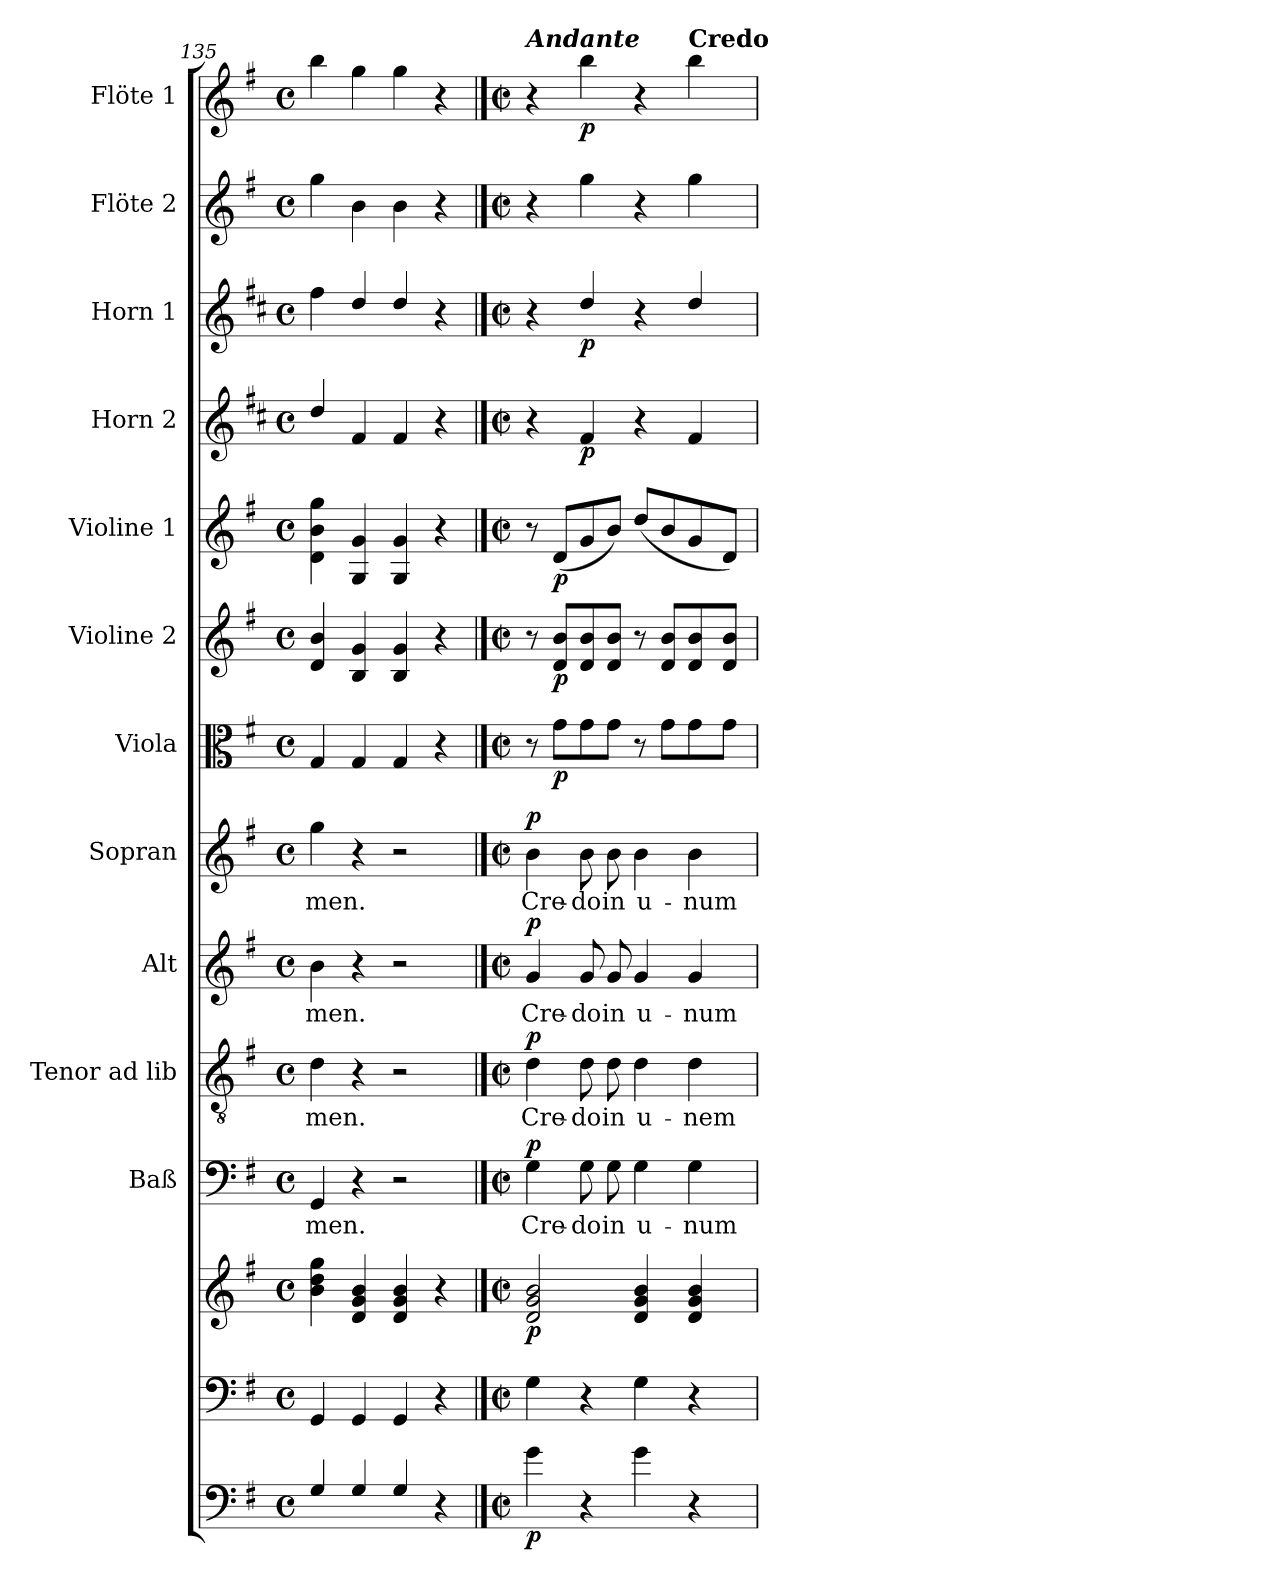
**kern	**dynam	**kern	**kern	**dynam	**kern	**text	**dynam	**kern	**text	**dynam	**kern	**text	**dynam	**kern	**text	**dynam	**kern	**dynam	**kern	**dynam	**kern	**dynam	**kern	**dynam	**kern	**dynam	**kern	**kern	**dynam
*part13	*part13	*part12	*part12	*part12	*part11	*part11	*part11	*part10	*part10	*part10	*part9	*part9	*part9	*part8	*part8	*part8	*part7	*part7	*part6	*part6	*part5	*part5	*part4	*part4	*part3	*part3	*part2	*part1	*part1
*staff14	*staff14	*staff13	*staff12	*staff12/13	*staff11	*staff11	*staff11	*staff10	*staff10	*staff10	*staff9	*staff9	*staff9	*staff8	*staff8	*staff8	*staff7	*staff7	*staff6	*staff6	*staff5	*staff5	*staff4	*staff4	*staff3	*staff3	*staff2	*staff1	*staff1
*	*	*	*	*	*I"Baß	*	*	*I"Tenor ad lib	*	*	*I"Alt	*	*	*I"Sopran	*	*	*I"Viola	*	*I"Violine 2	*	*I"Violine 1	*	*I"Horn 2	*	*I"Horn 1	*	*I"Flöte 2	*I"Flöte 1	*
*	*	*	*	*	*I'Baß	*	*	*I'Ten	*	*	*I'Alt	*	*	*I'Sop	*	*	*I'Vla.	*	*I'Vln. 2	*	*I'Vln. 1	*	*I'Hrn. 2	*	*I'Hrn. 1	*	*I'Fl. 2	*I'Fl. 1	*
*clefF4	*	*clefF4	*clefG2	*	*clefF4	*	*	*clefGv2	*	*	*clefG2	*	*	*clefG2	*	*	*clefC3	*	*clefG2	*	*clefG2	*	*clefG2	*	*clefG2	*	*clefG2	*clefG2	*
*ITrd7c12	*	*	*	*	*	*	*	*	*	*	*	*	*	*	*	*	*	*	*	*	*	*	*ITrd4c7	*	*ITrd4c7	*	*	*	*
*k[f#]	*	*k[f#]	*k[f#]	*	*k[f#]	*	*	*k[f#]	*	*	*k[f#]	*	*	*k[f#]	*	*	*k[f#]	*	*k[f#]	*	*k[f#]	*	*k[f#]	*	*k[f#]	*	*k[f#]	*k[f#]	*
*G:	*	*G:	*G:	*	*G:	*	*	*G:	*	*	*G:	*	*	*G:	*	*	*G:	*	*G:	*	*G:	*	*G:	*	*G:	*	*G:	*G:	*
*M4/4	*	*M4/4	*M4/4	*	*M4/4	*	*	*M4/4	*	*	*M4/4	*	*	*M4/4	*	*	*M4/4	*	*M4/4	*	*M4/4	*	*M4/4	*	*M4/4	*	*M4/4	*M4/4	*
*met(c)	*	*met(c)	*met(c)	*	*met(c)	*	*	*met(c)	*	*	*met(c)	*	*	*met(c)	*	*	*met(c)	*	*met(c)	*	*met(c)	*	*met(c)	*	*met(c)	*	*met(c)	*met(c)	*
=135	=135	=135	=135	=135	=135	=135	=135	=135	=135	=135	=135	=135	=135	=135	=135	=135	=135	=135	=135	=135	=135	=135	=135	=135	=135	=135	=135	=135	=135
!	!	!	!	!	!	!LO:LY:b	!	!	!LO:LY:b	!	!	!LO:LY:b	!	!	!LO:LY:b	!	!	!	!	!	!	!	!	!	!	!	!	!	!
4GG/	.	4GG/	4b\ 4dd\ 4gg\	.	4GG/	-men.	.	4d\	-men.	.	4b\	-men.	.	4gg\	-men.	.	4G/	.	4d/ 4b/	.	4d\ 4b\ 4gg\	.	4g/	.	4b\	.	4gg\	4bb\	.
4GG/	.	4GG/	4d/ 4g/ 4b/	.	4r	.	.	4r	.	.	4r	.	.	4r	.	.	4G/	.	4B/ 4g/	.	4G/ 4g/	.	4B/	.	4g/	.	4b\	4gg\	.
4GG/	.	4GG/	4d/ 4g/ 4b/	.	2r	.	.	2r	.	.	2r	.	.	2r	.	.	4G/	.	4B/ 4g/	.	4G/ 4g/	.	4B/	.	4g/	.	4b\	4gg\	.
4r	.	4r	4r	.	.	.	.	.	.	.	.	.	.	.	.	.	4r	.	4r	.	4r	.	4r	.	4r	.	4r	4r	.
!!LO:PB:g=z
==136	==136	==136	==136	==136	==136	==136	==136	==136	==136	==136	==136	==136	==136	==136	==136	==136	==136	==136	==136	==136	==136	==136	==136	==136	==136	==136	==136	==136	==136
*M2/2	*	*M2/2	*M2/2	*	*M2/2	*	*	*M2/2	*	*	*M2/2	*	*	*M2/2	*	*	*M2/2	*	*M2/2	*	*M2/2	*	*M2/2	*	*M2/2	*	*M2/2	*M2/2	*
*met(c|)	*	*met(c|)	*met(c|)	*	*met(c|)	*	*	*met(c|)	*	*	*met(c|)	*	*	*met(c|)	*	*	*met(c|)	*	*met(c|)	*	*met(c|)	*	*met(c|)	*	*met(c|)	*	*met(c|)	*met(c|)	*
!	!	!	!	!	!	!	!	!	!	!	!	!	!	!	!	!	!	!	!	!	!	!	!	!	!	!	!	!LO:TX:a:Bi:t=Andante	!
!	!LO:DY:b	!	!	!LO:DY:b	!	!LO:LY:b	!LO:DY:a	!	!LO:LY:b	!LO:DY:a	!	!LO:LY:b	!LO:DY:a	!	!LO:LY:b	!LO:DY:a	!	!	!	!	!	!	!	!	!	!	!	!	!
4G\	p	4G\	2d/ 2g/ 2b/	p	4G\	Cre-	p	4d\	Cre-	p	4g/	Cre-	p	4b\	Cre-	p	8r	.	8r	.	8r	.	4r	.	4r	.	4r	4r	.
!	!	!	!	!	!	!	!	!	!	!	!	!	!	!	!	!	!	!LO:DY:b	!	!LO:DY:b	!	!LO:DY:b	!	!	!	!	!	!	!
.	.	.	.	.	.	.	.	.	.	.	.	.	.	.	.	.	8g\L	p	8d/ 8b/L	p	(<8d/L	p	.	.	.	.	.	.	.
!	!	!	!	!	!	!LO:LY:b	!	!	!LO:LY:b	!	!	!LO:LY:b	!	!	!LO:LY:b	!	!	!	!	!	!	!	!	!LO:DY:b	!	!LO:DY:b	!	!	!LO:DY:b
4r	.	4r	.	.	8G\	-do	.	8d\	-do	.	8g/	-do	.	8b\	-do	.	8g\	.	8d/ 8b/	.	8g/	.	4B/	p	4g/	p	4gg\	4bb\	p
!	!	!	!	!	!	!LO:LY:b	!	!	!LO:LY:b	!	!	!LO:LY:b	!	!	!LO:LY:b	!	!	!	!	!	!	!	!	!	!	!	!	!	!
.	.	.	.	.	8G\	in	.	8d\	in	.	8g/	in	.	8b\	in	.	8g\J	.	8d/ 8b/J	.	8b/J)	.	.	.	.	.	.	.	.
!	!	!	!	!	!	!LO:LY:b	!	!	!LO:LY:b	!	!	!LO:LY:b	!	!	!LO:LY:b	!	!	!	!	!	!	!	!	!	!	!	!	!	!
4G\	.	4G\	4d/ 4g/ 4b/	.	4G\	u-	.	4d\	u-	.	4g/	u-	.	4b\	u-	.	8r	.	8r	.	(<8dd/L	.	4r	.	4r	.	4r	4r	.
.	.	.	.	.	.	.	.	.	.	.	.	.	.	.	.	.	8g\L	.	8d/ 8b/L	.	8b/	.	.	.	.	.	.	.	.
!	!	!	!	!	!	!	!	!	!	!	!	!	!	!	!	!	!	!	!	!	!	!	!	!	!	!	!	!LO:TX:a:B:t=Credo	!
!	!	!	!	!	!	!LO:LY:b	!	!	!LO:LY:b	!	!	!LO:LY:b	!	!	!LO:LY:b	!	!	!	!	!	!	!	!	!	!	!	!	!	!
4r	.	4r	4d/ 4g/ 4b/	.	4G\	-num	.	4d\	-nem	.	4g/	-num	.	4b\	-num	.	8g\	.	8d/ 8b/	.	8g/	.	4B/	.	4g/	.	4gg\	4bb\	.
.	.	.	.	.	.	.	.	.	.	.	.	.	.	.	.	.	8g\J	.	8d/ 8b/J	.	8d/J)	.	.	.	.	.	.	.	.
=	=	=	=	=	=	=	=	=	=	=	=	=	=	=	=	=	=	=	=	=	=	=	=	=	=	=	=	=	=
*-	*-	*-	*-	*-	*-	*-	*-	*-	*-	*-	*-	*-	*-	*-	*-	*-	*-	*-	*-	*-	*-	*-	*-	*-	*-	*-	*-	*-	*-
